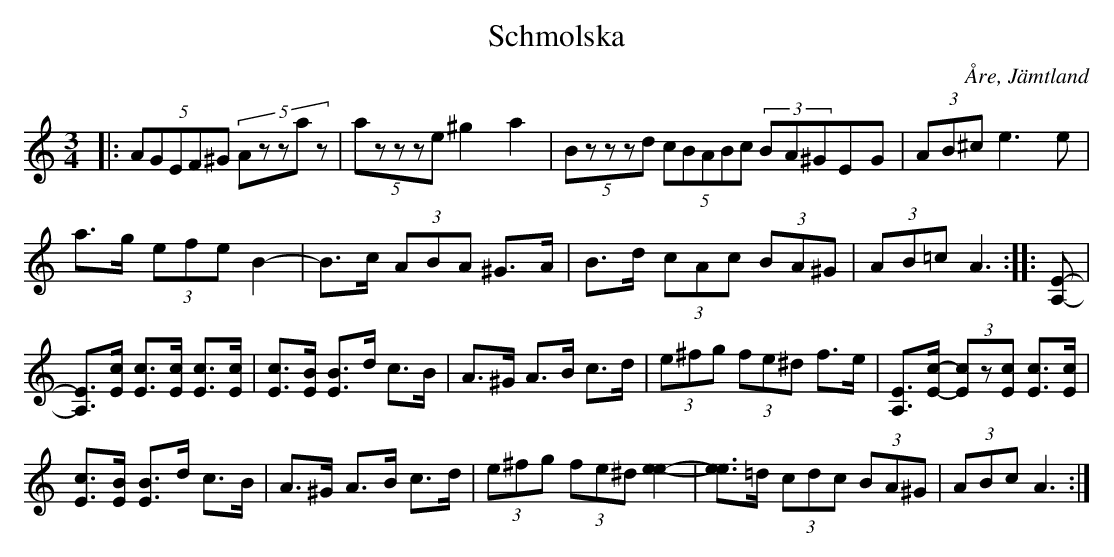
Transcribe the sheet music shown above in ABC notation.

X:1
T:Schmolska
O:Åre, Jämtland
M:3/4
L:1/8
K:Am
|: (5:2AGEF^G (5:2Azzaz | (5:2azzze ^g2 a2 | (5:2Bzzzd (5:2cBABc (3BA^GEG | (3AB^c e3 e |
a>g (3efe B2- | B>c (3ABA ^G>A | B>d (3cAc (3BA^G | (3AB=c A3 :: [E-A,-] |
[EA,]>[cE] [cE]>[cE] [cE]>[cE] | [cE]>[BE] [BE]>d c>B | A>^G A>B c>d | (3e^fg (3fe^d f>e | [EA,]>[c-E-] (3[cE]z[cE] [cE]>[cE] |
[cE]>[BE] [BE]>d c>B | A>^G A>B c>d | (3e^fg (3fe^d [e2-e2-] | [ee]>=d (3cdc (3BA^G | (3ABc A3 :|]
